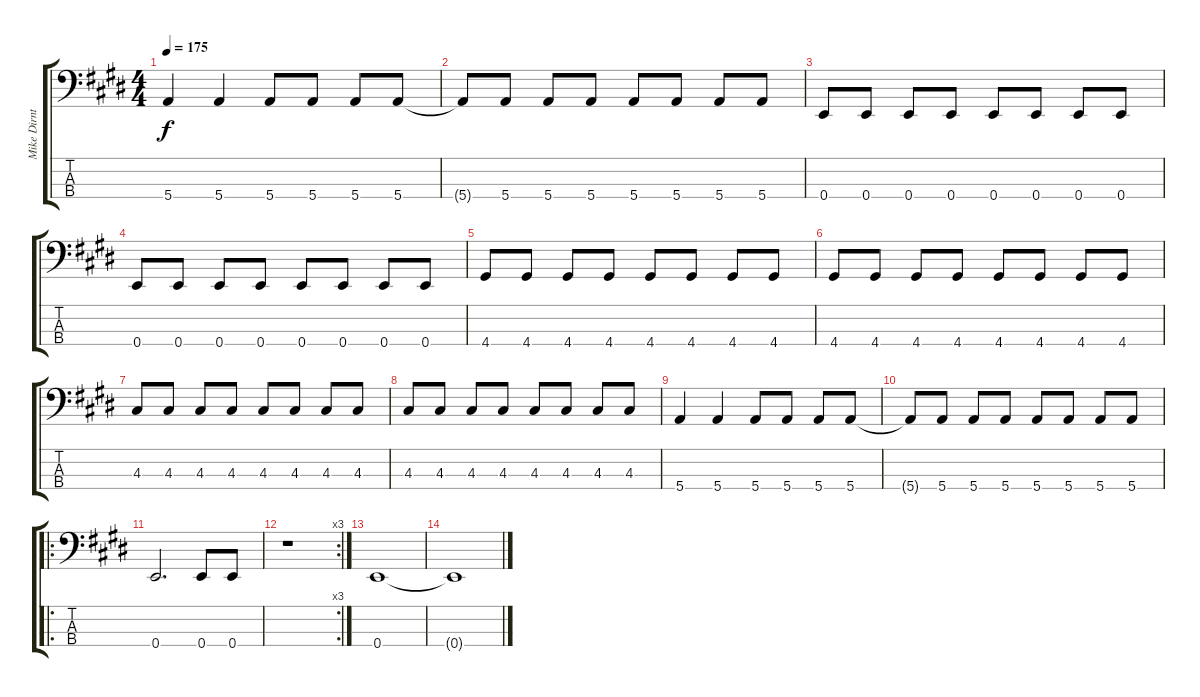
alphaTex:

\track ("Mike Dirnt" "Mike Dirnt") {instrument electricbasspick}
\staff {score tabs}
\tuning (G2 D2 A1 E1) {hide}
\ts (4 4)
\tempo 175
\clef f4
\ks e
5.4.4{dy f} 5.4.4 5.4.8 5.4.8 5.4.8 5.4.8 |
5.4{t}.8 5.4.8 5.4.8 5.4.8 5.4.8 5.4.8 5.4.8 5.4.8 |
0.4.8 0.4.8 0.4.8 0.4.8 0.4.8 0.4.8 0.4.8 0.4.8 |
0.4.8 0.4.8 0.4.8 0.4.8 0.4.8 0.4.8 0.4.8 0.4.8 |
4.4.8 4.4.8 4.4.8 4.4.8 4.4.8 4.4.8 4.4.8 4.4.8 |
4.4.8 4.4.8 4.4.8 4.4.8 4.4.8 4.4.8 4.4.8 4.4.8 |
4.3.8 4.3.8 4.3.8 4.3.8 4.3.8 4.3.8 4.3.8 4.3.8 |
4.3.8 4.3.8 4.3.8 4.3.8 4.3.8 4.3.8 4.3.8 4.3.8 |
5.4.4 5.4.4 5.4.8 5.4.8 5.4.8 5.4.8 |
5.4{t}.8 5.4.8 5.4.8 5.4.8 5.4.8 5.4.8 5.4.8 5.4.8 |
\ro
0.4.2{d} 0.4.8 0.4.8 |
\rc 3
r.1 |
0.4.1 |
0.4{t}.1
